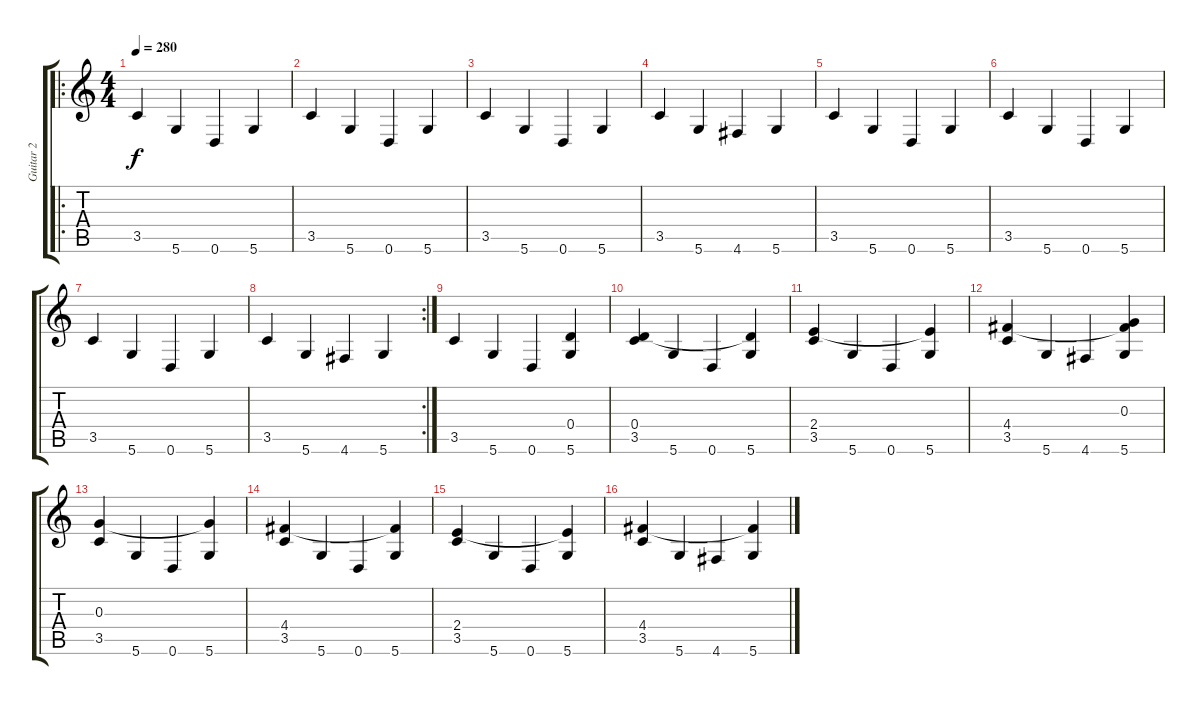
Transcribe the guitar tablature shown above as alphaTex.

\track ("Guitar 2" "Guitar 2") {instrument acousticguitarsteel}
\staff {score tabs}
\tuning (E4 B3 G3 D3 A2 D2) {hide}
\ro
\ts (4 4)
\tempo 280
\clef g2
\ks c
3.5.4{dy f} 5.6.4 0.6.4 5.6.4 |
3.5.4 5.6.4 0.6.4 5.6.4 |
3.5.4 5.6.4 0.6.4 5.6.4 |
3.5.4 5.6.4 4.6.4 5.6.4 |
3.5.4 5.6.4 0.6.4 5.6.4 |
3.5.4 5.6.4 0.6.4 5.6.4 |
3.5.4 5.6.4 0.6.4 5.6.4 |
\rc 2
3.5.4 5.6.4 4.6.4 5.6.4 |
3.5.4 5.6.4 0.6.4 (0.4 5.6).4 |
(0.4 3.5).4 5.6.4 0.6.4 (0.4{t} 5.6).4 |
(2.4 3.5).4 5.6.4 0.6.4 (2.4{t} 5.6).4 |
(4.4 3.5).4 5.6.4 4.6.4 (0.3 4.4{t} 5.6).4 |
(0.3 3.5).4 5.6.4 0.6.4 (0.3{t} 5.6).4 |
(4.4 3.5).4 5.6.4 0.6.4 (4.4{t} 5.6).4 |
(2.4 3.5).4 5.6.4 0.6.4 (2.4{t} 5.6).4 |
(4.4 3.5).4 5.6.4 4.6.4 (4.4{t} 5.6).4
